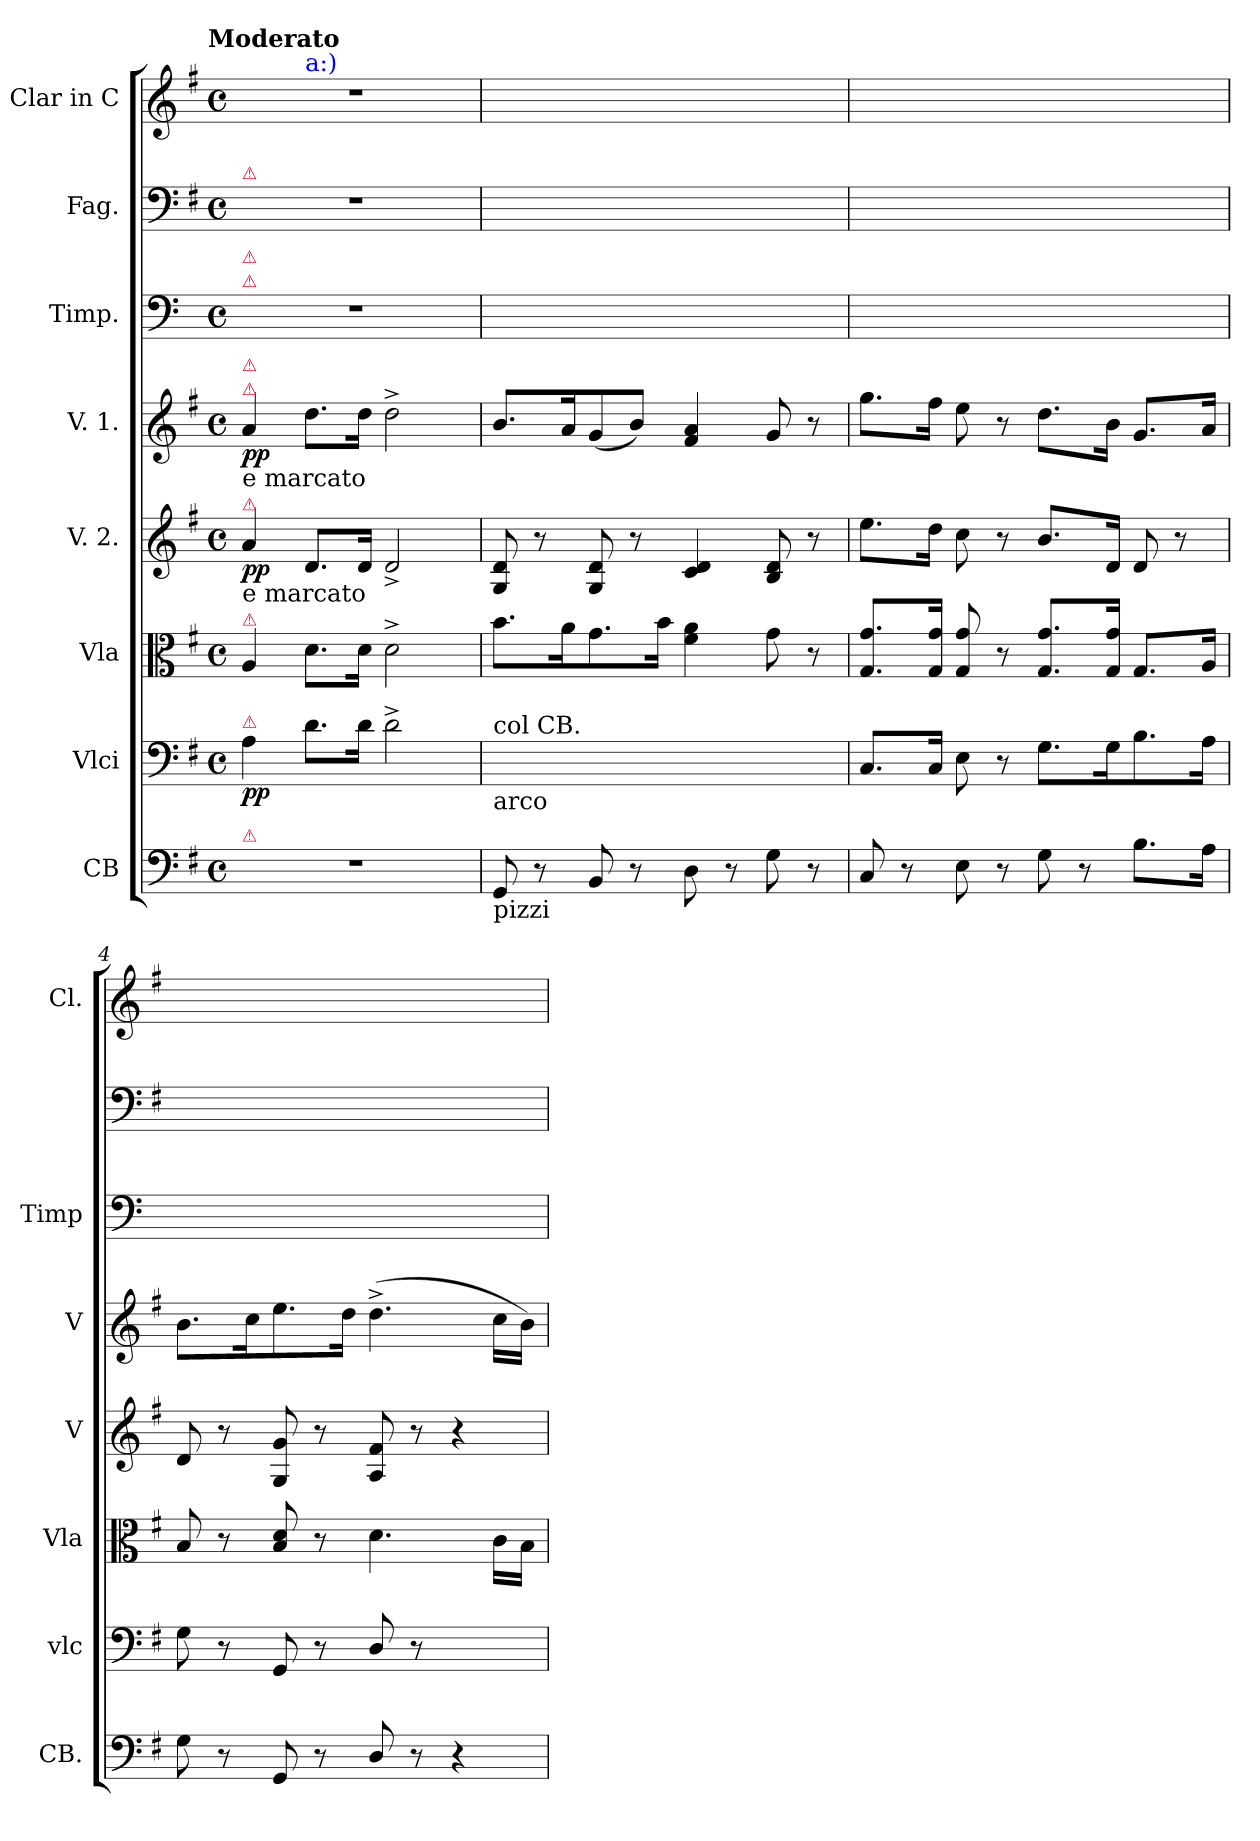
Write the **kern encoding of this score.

**kern	**kern	**dynam	**kern	**kern	**dynam	**kern	**dynam	**kern	**kern	**kern
*part8	*part7	*part7	*part6	*part5	*part5	*part4	*part4	*part3	*part2	*part1
*staff8	*staff7	*staff7	*staff6	*staff5	*staff5	*staff4	*staff4	*staff3	*staff2	*staff1
*I"CB	*I"Vlci	*	*I"Vla	*I"V. 2.	*	*I"V. 1.	*	*I"Timp.	*I"Fag.	*I"Clar in C
*I'CB.	*I'vlc	*	*I'Vla	*I'V	*	*I'V	*	*I'Timp	*	*I'Cl.
*clefF4	*clefF4	*	*clefC3	*clefG2	*	*clefG2	*	*clefF4	*clefF4	*clefG2
*k[f#]	*k[f#]	*	*k[f#]	*k[f#]	*	*k[f#]	*	*	*k[f#]	*k[f#]
!!LO:TX:omd:t=Moderato
*M4/4	*M4/4	*	*M4/4	*M4/4	*	*M4/4	*	*M4/4	*M4/4	*M4/4
*met(c)	*met(c)	*	*met(c)	*met(c)	*	*met(c)	*	*met(c)	*met(c)	*met(c)
*MM92	*MM92	*	*MM92	*MM92	*	*MM92	*	*MM92	*MM92	*MM92
=1	=1	=1	=1	=1	=1	=1	=1	=1	=1	=1
!	!	!	!	!	!	!	!	!	!	!LO:TX:a:color=crimson:t=⚠
!	!	!	!	!	!	!	!	!	!	!LO:TX:a:color=crimson:t=⚠
!	!	!	!	!	!	!	!	!	!	!LO:TX:a:t=Nº1.
!	!	!	!	!	!	!	!	!	!LO:TX:a:color=crimson:t=⚠	!
!	!	!	!	!	!	!	!	!LO:TX:a:color=crimson:t=⚠	!	!
!	!	!	!	!	!	!	!	!LO:TX:a:color=crimson:t=⚠	!	!
!	!	!	!	!	!	!LO:TX:a:color=crimson:t=⚠	!	!	!	!
!	!	!	!	!	!	!LO:TX:b:t=e marcato	!	!	!	!
!	!	!	!	!	!	!LO:TX:a:color=crimson:t=⚠	!	!	!	!
!	!	!	!	!LO:TX:a:color=crimson:t=⚠	!	!	!	!	!	!
!	!	!	!	!LO:TX:b:t=e marcato	!	!	!	!	!	!
!	!	!	!LO:TX:a:color=crimson:t=⚠	!	!	!	!	!	!	!
!	!LO:TX:a:color=crimson:t=⚠	!	!	!	!	!	!	!	!	!
!LO:TX:a:color=crimson:t=⚠	!	!	!	!	!	!	!	!	!	!
*	*	*	*	*	*	*	*	*	*	*^
1r	4A\	pp	4A/	4a/	pp	4a/	pp	1r	1r	1r	4ryy
!	!	!	!	!	!	!	!	!	!	!	!LO:TX:a:color=blue:t=a&colon;)
.	8.d\L	.	8.d\L	8.d/L	.	8.dd\L	.	.	.	.	2.ryy
.	16d\Jk	.	16d\Jk	16d/Jk	.	16dd\Jk	.	.	.	.	.
.	2d^>\	.	2d^>\	2d^</	.	2dd^>\	.	.	.	.	.
=2	=2	=2	=2	=2	=2	=2	=2	=2	=2	=2	=2
!	!LO:TX:a:t=col CB.	!	!	!	!	!	!	!	!	!	!
!	!LO:TX:b:t=arco	!	!	!	!	!	!	!	!	!	!
!LO:TX:b:t=pizzi	!	!	!	!	!	!	!	!	!	!	!
*	*	*	*	*	*	*	*	*	*	*v	*v
8GG/	8GG/yy	.	8.b\L	8G/ 8d/	.	8.b/L	.	1ryy	1ryy	1ryy
8r	8ryy	.	.	8r	.	.	.	.	.	.
.	.	.	16a\K	.	.	16a/K	.	.	.	.
8BB/	8BB/yy	.	8.g\	8G/ 8d/	.	(<8g/	.	.	.	.
8r	8ryy	.	.	8r	.	8b/J)	.	.	.	.
.	.	.	16b\Jk	.	.	.	.	.	.	.
8D\	8D\yy	.	4f#\ 4a\	4c/ 4d/	.	4f#/ 4a/	.	.	.	.
8r	8ryy	.	.	.	.	.	.	.	.	.
8G\	8G\yy	.	8g\	8B/ 8d/	.	8g/	.	.	.	.
8r	8ryy	.	8r	8r	.	8r	.	.	.	.
=3	=3	=3	=3	=3	=3	=3	=3	=3	=3	=3
8C/	8.C/L	.	8.G/ 8.g/L	8.ee\L	.	8.gg\L	.	1ryy	1ryy	1ryy
8r	.	.	.	.	.	.	.	.	.	.
.	16C/Jk	.	16G\ 16g\Jk	16dd\Jk	.	16ff#\Jk	.	.	.	.
8E\	8E\	.	8G/ 8g/	8cc\	.	8ee\	.	.	.	.
8r	8r	.	8r	8r	.	8r	.	.	.	.
8G\	8.G\L	.	8.G/ 8.g/L	8.b/L	.	8.dd\L	.	.	.	.
8r	.	.	.	.	.	.	.	.	.	.
.	16G\K	.	16G\ 16g\Jk	16d/Jk	.	16b\Jk	.	.	.	.
8.B\L	8.B\	.	8.G/L	8d/	.	8.g/L	.	.	.	.
.	.	.	.	8r	.	.	.	.	.	.
16A\Jk	16A\Jk	.	16A/Jk	.	.	16a/Jk	.	.	.	.
=4	=4	=4	=4	=4	=4	=4	=4	=4	=4	=4
8G\	8G\	.	8B/	8d/	.	8.b\L	.	1ryy	1ryy	1ryy
8r	8r	.	8r	8r	.	.	.	.	.	.
.	.	.	.	.	.	16cc\K	.	.	.	.
8GG/	8GG/	.	8B/ 8d/	8G/ 8g/	.	8.ee\	.	.	.	.
8r	8r	.	8r	8r	.	.	.	.	.	.
.	.	.	.	.	.	16dd\Jk	.	.	.	.
8D/	8D/	.	4.d\	8A/ 8f#/	.	(>4.dd^>\	.	.	.	.
8r	8r	.	.	8r	.	.	.	.	.	.
4r	4ryy	.	.	4r	.	.	.	.	.	.
.	.	.	16c\LL	.	.	16cc\LL	.	.	.	.
.	.	.	16B\JJ	.	.	16b\JJ)	.	.	.	.
=	=	=	=	=	=	=	=	=	=	=
*-	*-	*-	*-	*-	*-	*-	*-	*-	*-	*-
